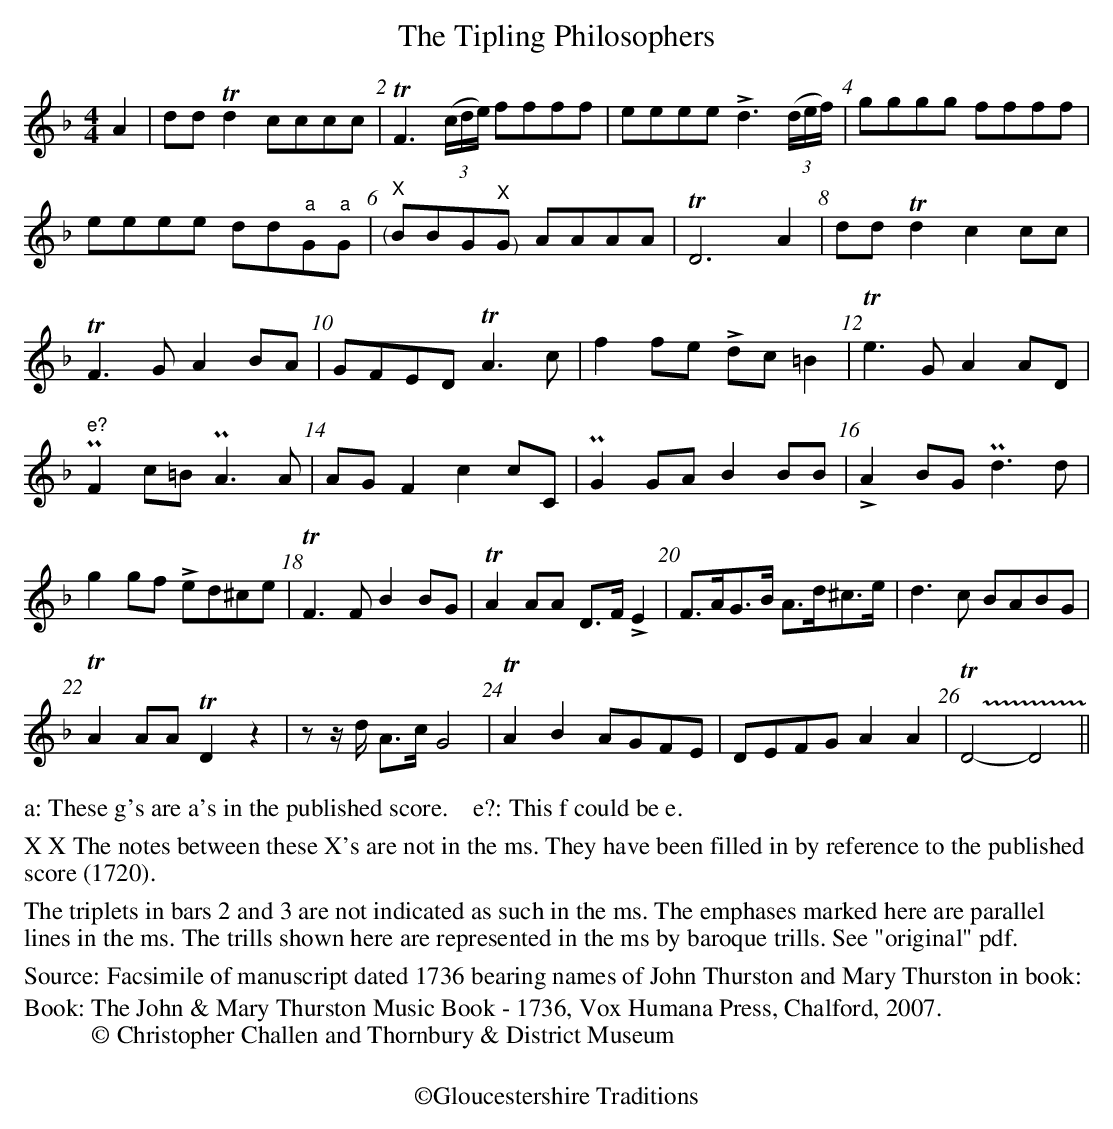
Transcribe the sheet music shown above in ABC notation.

X:1
T:Tipling Philosophers, The
M:4/4
L:1/8
K:Dm
A2 |ddTd2cccc | TF3(3(c/d/e/ )ffff | eeee Ld3(3(d/e/f/) | gggg ffff |
eeee dd"^a"G"^a"G |"^X""<("BBG">)""^X"G AAAA | TD6A2 | ddTd2c2cc |
TF3GA2BA | GFEDTA3c | f2fe Ldc=B2 | Te3GA2AD |
P"^e?"F2c=B PA3A | AGF2c2cC | PG2GAB2BB | LA2BGPd3d |
g2gf Led^ce | TF3FB2BG |TA2AA D3/2F/LE2 | F>AG>B A>d^c>e | d3c BABG |
 TA2AATD2z2 | zz/d/ A>c G4 | TA2B2 AGFE | DEFGA2A2 | !trill(!TD4-D4!trill)! ||
